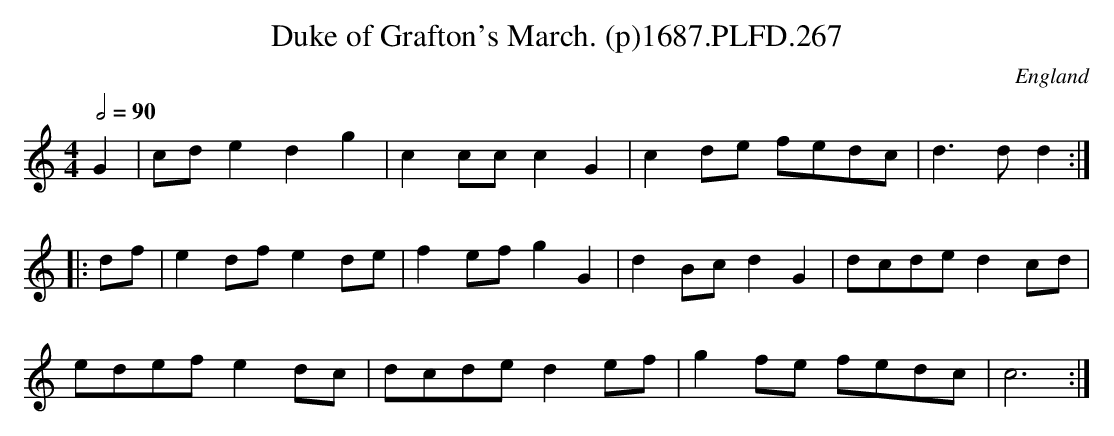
X:1
T:Duke of Grafton's March. (p)1687.PLFD.267
M:4/4
L:1/8
Q:1/2=90
O:England
K:C
G2|cde2d2g2|c2ccc2G2|c2de fedc|d3dd2:|
|:df|e2dfe2de|f2efg2G2|d2Bcd2G2|dcded2cd|
edefe2dc|dcded2ef|g2fe fedc|c6:|
